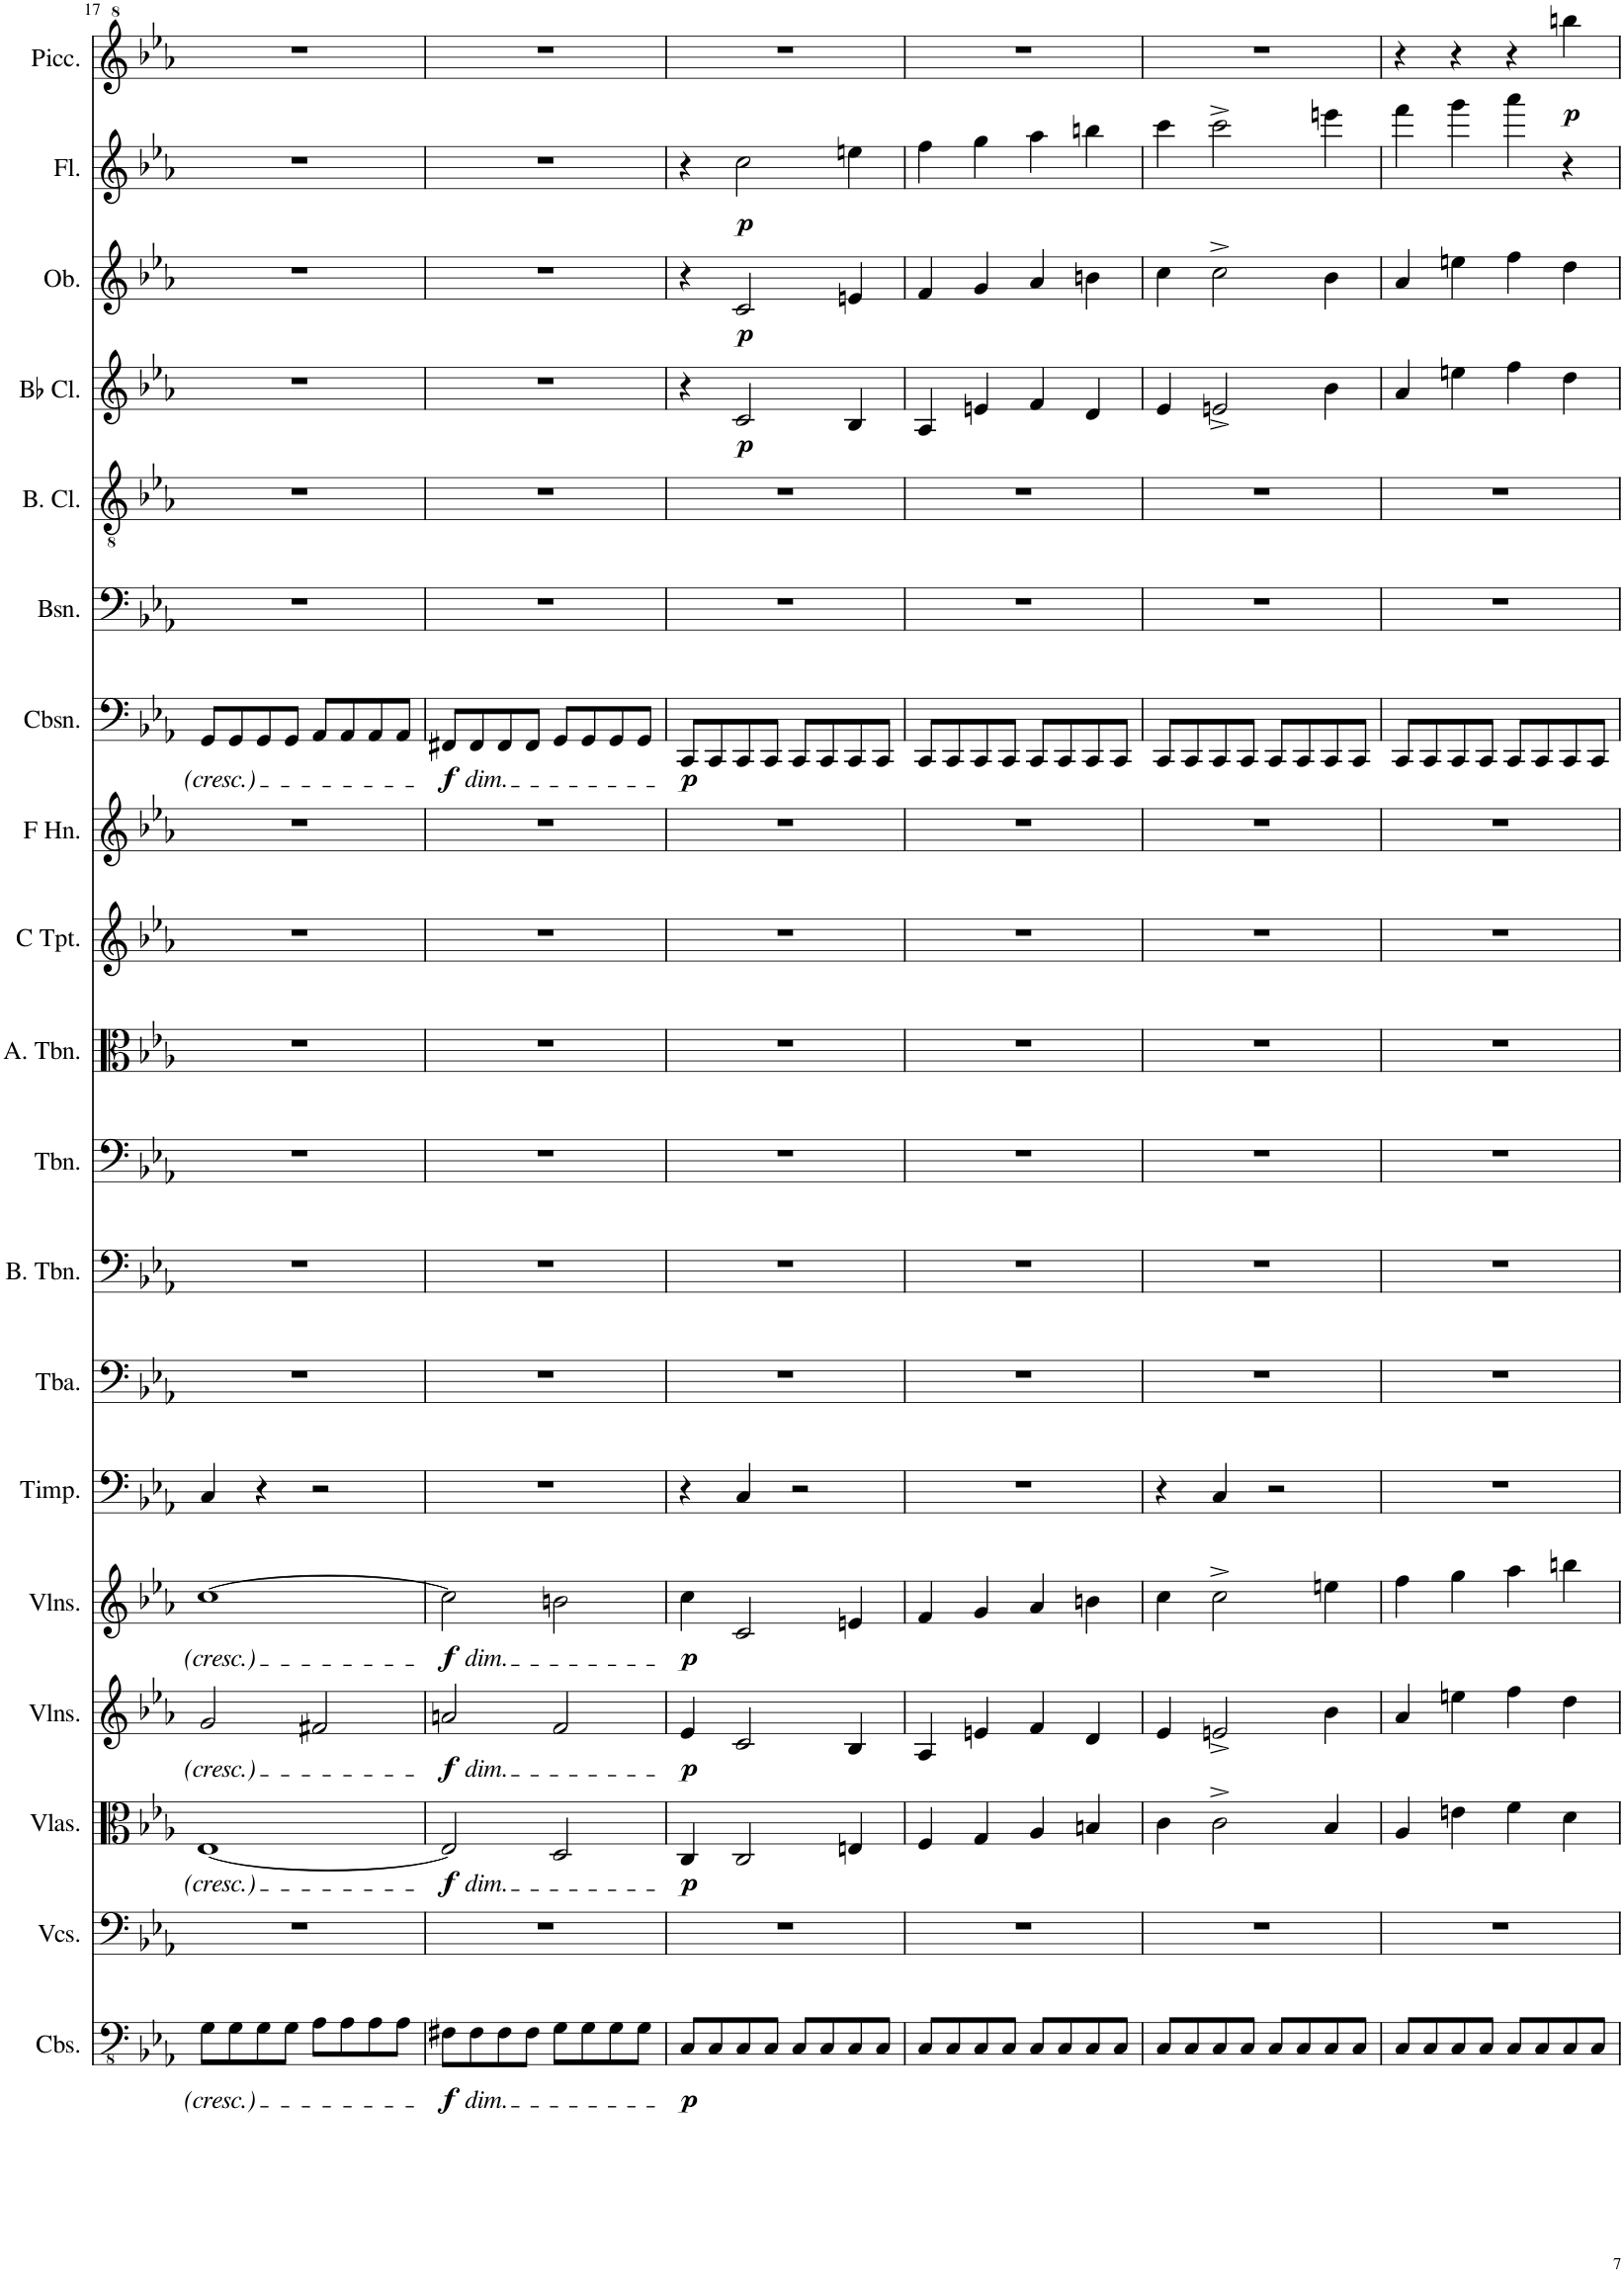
**kern	**dynam	**kern	**kern	**dynam	**kern	**dynam	**kern	**dynam	**kern	**kern	**kern	**kern	**kern	**kern	**kern	**kern	**dynam	**kern	**kern	**kern	**dynam	**kern	**dynam	**kern	**dynam	**kern	**dynam
*part19	*part19	*part18	*part17	*part17	*part16	*part16	*part15	*part15	*part14	*part13	*part12	*part11	*part10	*part9	*part8	*part7	*part7	*part6	*part5	*part4	*part4	*part3	*part3	*part2	*part2	*part1	*part1
*staff19	*staff19	*staff18	*staff17	*staff17	*staff16	*staff16	*staff15	*staff15	*staff14	*staff13	*staff12	*staff11	*staff10	*staff9	*staff8	*staff7	*staff7	*staff6	*staff5	*staff4	*staff4	*staff3	*staff3	*staff2	*staff2	*staff1	*staff1
*I"Contrabasses	*	*I"Violoncellos	*I"Violas	*	*I"Violins	*	*I"Violins	*	*I"Timpani	*I"Tuba	*I"Bass Trombone	*I"Trombone	*I"Alto Trombone	*I"C Trumpet	*I"Horn in F	*I"Contrabassoon	*	*I"Bassoon	*I"Bass Clarinet	*I"Bb Clarinet	*	*I"Oboe	*	*I"Flute	*	*I"Piccolo	*
*I'Cbs.	*	*I'Vcs.	*I'Vlas.	*	*I'Vlns.	*	*I'Vlns.	*	*I'Timp.	*I'Tba.	*I'B. Tbn.	*I'Tbn.	*I'A. Tbn.	*I'C Tpt.	*	*I'Cbsn.	*	*I'Bsn.	*I'B. Cl.	*I'Bb Cl.	*	*I'Ob.	*	*I'Fl.	*	*I'Picc.	*
!!LO:PB:g=z
*clefFv4	*	*clefF4	*clefC3	*	*clefG2	*	*clefG2	*	*clefF4	*clefF4	*clefF4	*clefF4	*clefC3	*clefG2	*clefG2	*clefF4	*	*clefF4	*clefGv2	*clefG2	*	*clefG2	*	*clefG2	*	*clefG^2	*
*	*	*	*	*	*	*	*	*	*	*	*	*	*	*	*ITrd4c7	*	*	*	*ITrd8c14	*ITrd1c2	*	*	*	*	*	*ITrd-7c-12	*
*k[b-e-a-]	*	*k[b-e-a-]	*k[b-e-a-]	*	*k[b-e-a-]	*	*k[b-e-a-]	*	*k[b-e-a-]	*k[b-e-a-]	*k[b-e-a-]	*k[b-e-a-]	*k[b-e-a-]	*k[b-e-a-]	*k[b-e-a-]	*k[b-e-a-]	*	*k[b-e-a-]	*k[b-e-a-]	*k[b-e-a-]	*	*k[b-e-a-]	*	*k[b-e-a-]	*	*k[b-e-a-]	*
*M2/2	*	*M2/2	*M2/2	*	*M2/2	*	*M2/2	*	*M2/2	*M2/2	*M2/2	*M2/2	*M2/2	*M2/2	*M2/2	*M2/2	*	*M2/2	*M2/2	*M2/2	*	*M2/2	*	*M2/2	*	*M2/2	*
*met(c|)	*	*met(c|)	*met(c|)	*	*met(c|)	*	*met(c|)	*	*met(c|)	*met(c|)	*met(c|)	*met(c|)	*met(c|)	*met(c|)	*met(c|)	*met(c|)	*	*met(c|)	*met(c|)	*met(c|)	*	*met(c|)	*	*met(c|)	*	*met(c|)	*
=17	=17	=17	=17	=17	=17	=17	=17	=17	=17	=17	=17	=17	=17	=17	=17	=17	=17	=17	=17	=17	=17	=17	=17	=17	=17	=17	=17
8GG\L	.	1r	[1E-	.	2g/	.	[1cc	.	4C/	1r	1r	1r	1r	1r	1r	8GG/L	.	1r	1r	1r	.	1r	.	1r	.	1r	.
8GG\	.	.	.	.	.	.	.	.	.	.	.	.	.	.	.	8GG/	.	.	.	.	.	.	.	.	.	.	.
8GG\	.	.	.	.	.	.	.	.	4r	.	.	.	.	.	.	8GG/	.	.	.	.	.	.	.	.	.	.	.
8GG\J	.	.	.	.	.	.	.	.	.	.	.	.	.	.	.	8GG/J	.	.	.	.	.	.	.	.	.	.	.
8AA-\L	.	.	.	.	2f#X/	.	.	.	2r	.	.	.	.	.	.	8AA-/L	.	.	.	.	.	.	.	.	.	.	.
8AA-\	.	.	.	.	.	.	.	.	.	.	.	.	.	.	.	8AA-/	.	.	.	.	.	.	.	.	.	.	.
8AA-\	.	.	.	.	.	.	.	.	.	.	.	.	.	.	.	8AA-/	.	.	.	.	.	.	.	.	.	.	.
8AA-\J	.	.	.	.	.	.	.	.	.	.	.	.	.	.	.	8AA-/J	.	.	.	.	.	.	.	.	.	.	.
=18	=18	=18	=18	=18	=18	=18	=18	=18	=18	=18	=18	=18	=18	=18	=18	=18	=18	=18	=18	=18	=18	=18	=18	=18	=18	=18	=18
!	!	!	!	!	!	!	!	!	!	!	!	!	!	!	!	!LO:TX:b:i:t=dim.	!	!	!	!	!	!	!	!	!	!	!
!	!	!	!	!	!	!	!LO:TX:b:i:t=dim.	!	!	!	!	!	!	!	!	!	!	!	!	!	!	!	!	!	!	!	!
!	!	!	!	!	!LO:TX:b:i:t=dim.	!	!	!	!	!	!	!	!	!	!	!	!	!	!	!	!	!	!	!	!	!	!
!	!	!	!LO:TX:b:i:t=dim.	!	!	!	!	!	!	!	!	!	!	!	!	!	!	!	!	!	!	!	!	!	!	!	!
!LO:TX:b:i:t=dim.	!	!	!	!	!	!	!	!	!	!	!	!	!	!	!	!	!	!	!	!	!	!	!	!	!	!	!
!	!LO:DY:b	!	!	!LO:DY:b	!	!LO:DY:b	!	!LO:DY:b	!	!	!	!	!	!	!	!	!LO:DY:b	!	!	!	!	!	!	!	!	!	!
8FF#X\L	f	1r	2E-/]	f	2an/	f	2cc\]	f	1r	1r	1r	1r	1r	1r	1r	8FF#X/L	f	1r	1r	1r	.	1r	.	1r	.	1r	.
8FF#\	.	.	.	.	.	.	.	.	.	.	.	.	.	.	.	8FF#/	.	.	.	.	.	.	.	.	.	.	.
8FF#\	.	.	.	.	.	.	.	.	.	.	.	.	.	.	.	8FF#/	.	.	.	.	.	.	.	.	.	.	.
8FF#\J	.	.	.	.	.	.	.	.	.	.	.	.	.	.	.	8FF#/J	.	.	.	.	.	.	.	.	.	.	.
8GG\L	.	.	2D/	.	2f/	.	2bn\	.	.	.	.	.	.	.	.	8GG/L	.	.	.	.	.	.	.	.	.	.	.
8GG\	.	.	.	.	.	.	.	.	.	.	.	.	.	.	.	8GG/	.	.	.	.	.	.	.	.	.	.	.
8GG\	.	.	.	.	.	.	.	.	.	.	.	.	.	.	.	8GG/	.	.	.	.	.	.	.	.	.	.	.
8GG\J	.	.	.	.	.	.	.	.	.	.	.	.	.	.	.	8GG/J	.	.	.	.	.	.	.	.	.	.	.
=19	=19	=19	=19	=19	=19	=19	=19	=19	=19	=19	=19	=19	=19	=19	=19	=19	=19	=19	=19	=19	=19	=19	=19	=19	=19	=19	=19
!	!LO:DY:b	!	!	!LO:DY:b	!	!LO:DY:b	!	!LO:DY:b	!	!	!	!	!	!	!	!	!LO:DY:b	!	!	!	!	!	!	!	!	!	!
8CC/L	p	1r	4C/	p	4e-/	p	4cc\	p	4r	1r	1r	1r	1r	1r	1r	8CC/L	p	1r	1r	4r	.	4r	.	4r	.	1r	.
8CC/	.	.	.	.	.	.	.	.	.	.	.	.	.	.	.	8CC/	.	.	.	.	.	.	.	.	.	.	.
!	!	!	!	!	!	!	!	!	!	!	!	!	!	!	!	!	!	!	!	!	!LO:DY:b	!	!LO:DY:b	!	!LO:DY:b	!	!
8CC/	.	.	2C/	.	2c/	.	2c/	.	4C/	.	.	.	.	.	.	8CC/	.	.	.	2c/	p	2c/	p	2cc\	p	.	.
8CC/J	.	.	.	.	.	.	.	.	.	.	.	.	.	.	.	8CC/J	.	.	.	.	.	.	.	.	.	.	.
8CC/L	.	.	.	.	.	.	.	.	2r	.	.	.	.	.	.	8CC/L	.	.	.	.	.	.	.	.	.	.	.
8CC/	.	.	.	.	.	.	.	.	.	.	.	.	.	.	.	8CC/	.	.	.	.	.	.	.	.	.	.	.
8CC/	.	.	4En/	.	4B-/	.	4en/	.	.	.	.	.	.	.	.	8CC/	.	.	.	4B-/	.	4en/	.	4een\	.	.	.
8CC/J	.	.	.	.	.	.	.	.	.	.	.	.	.	.	.	8CC/J	.	.	.	.	.	.	.	.	.	.	.
=20	=20	=20	=20	=20	=20	=20	=20	=20	=20	=20	=20	=20	=20	=20	=20	=20	=20	=20	=20	=20	=20	=20	=20	=20	=20	=20	=20
8CC/L	.	1r	4F/	.	4A-/	.	4f/	.	1r	1r	1r	1r	1r	1r	1r	8CC/L	.	1r	1r	4A-/	.	4f/	.	4ff\	.	1r	.
8CC/	.	.	.	.	.	.	.	.	.	.	.	.	.	.	.	8CC/	.	.	.	.	.	.	.	.	.	.	.
8CC/	.	.	4G/	.	4en/	.	4g/	.	.	.	.	.	.	.	.	8CC/	.	.	.	4en/	.	4g/	.	4gg\	.	.	.
8CC/J	.	.	.	.	.	.	.	.	.	.	.	.	.	.	.	8CC/J	.	.	.	.	.	.	.	.	.	.	.
8CC/L	.	.	4A-/	.	4f/	.	4a-/	.	.	.	.	.	.	.	.	8CC/L	.	.	.	4f/	.	4a-/	.	4aa-\	.	.	.
8CC/	.	.	.	.	.	.	.	.	.	.	.	.	.	.	.	8CC/	.	.	.	.	.	.	.	.	.	.	.
8CC/	.	.	4Bn/	.	4d/	.	4bn\	.	.	.	.	.	.	.	.	8CC/	.	.	.	4d/	.	4bn\	.	4bbn\	.	.	.
8CC/J	.	.	.	.	.	.	.	.	.	.	.	.	.	.	.	8CC/J	.	.	.	.	.	.	.	.	.	.	.
=21	=21	=21	=21	=21	=21	=21	=21	=21	=21	=21	=21	=21	=21	=21	=21	=21	=21	=21	=21	=21	=21	=21	=21	=21	=21	=21	=21
8CC/L	.	1r	4c\	.	4e-/	.	4cc\	.	4r	1r	1r	1r	1r	1r	1r	8CC/L	.	1r	1r	4e-/	.	4cc\	.	4ccc\	.	1r	.
8CC/	.	.	.	.	.	.	.	.	.	.	.	.	.	.	.	8CC/	.	.	.	.	.	.	.	.	.	.	.
8CC/	.	.	2c^\	.	2en^/	.	2cc^\	.	4C/	.	.	.	.	.	.	8CC/	.	.	.	2en^/	.	2cc^\	.	2ccc^\	.	.	.
8CC/J	.	.	.	.	.	.	.	.	.	.	.	.	.	.	.	8CC/J	.	.	.	.	.	.	.	.	.	.	.
8CC/L	.	.	.	.	.	.	.	.	2r	.	.	.	.	.	.	8CC/L	.	.	.	.	.	.	.	.	.	.	.
8CC/	.	.	.	.	.	.	.	.	.	.	.	.	.	.	.	8CC/	.	.	.	.	.	.	.	.	.	.	.
8CC/	.	.	4B-/	.	4b-\	.	4een\	.	.	.	.	.	.	.	.	8CC/	.	.	.	4b-\	.	4b-\	.	4eeen\	.	.	.
8CC/J	.	.	.	.	.	.	.	.	.	.	.	.	.	.	.	8CC/J	.	.	.	.	.	.	.	.	.	.	.
=22	=22	=22	=22	=22	=22	=22	=22	=22	=22	=22	=22	=22	=22	=22	=22	=22	=22	=22	=22	=22	=22	=22	=22	=22	=22	=22	=22
8CC/L	.	1r	4A-/	.	4a-/	.	4ff\	.	1r	1r	1r	1r	1r	1r	1r	8CC/L	.	1r	1r	4a-/	.	4a-/	.	4fff\	.	4r	.
8CC/	.	.	.	.	.	.	.	.	.	.	.	.	.	.	.	8CC/	.	.	.	.	.	.	.	.	.	.	.
8CC/	.	.	4en\	.	4een\	.	4gg\	.	.	.	.	.	.	.	.	8CC/	.	.	.	4een\	.	4een\	.	4ggg\	.	4r	.
8CC/J	.	.	.	.	.	.	.	.	.	.	.	.	.	.	.	8CC/J	.	.	.	.	.	.	.	.	.	.	.
8CC/L	.	.	4f\	.	4ff\	.	4aa-\	.	.	.	.	.	.	.	.	8CC/L	.	.	.	4ff\	.	4ff\	.	4aaa-\	.	4r	.
8CC/	.	.	.	.	.	.	.	.	.	.	.	.	.	.	.	8CC/	.	.	.	.	.	.	.	.	.	.	.
!	!	!	!	!	!	!	!	!	!	!	!	!	!	!	!	!	!	!	!	!	!	!	!	!	!	!	!LO:DY:b
8CC/	.	.	4d\	.	4dd\	.	4bbn\	.	.	.	.	.	.	.	.	8CC/	.	.	.	4dd\	.	4dd\	.	4r	.	4bbbn\	p
8CC/J	.	.	.	.	.	.	.	.	.	.	.	.	.	.	.	8CC/J	.	.	.	.	.	.	.	.	.	.	.
=	=	=	=	=	=	=	=	=	=	=	=	=	=	=	=	=	=	=	=	=	=	=	=	=	=	=	=
*-	*-	*-	*-	*-	*-	*-	*-	*-	*-	*-	*-	*-	*-	*-	*-	*-	*-	*-	*-	*-	*-	*-	*-	*-	*-	*-	*-
